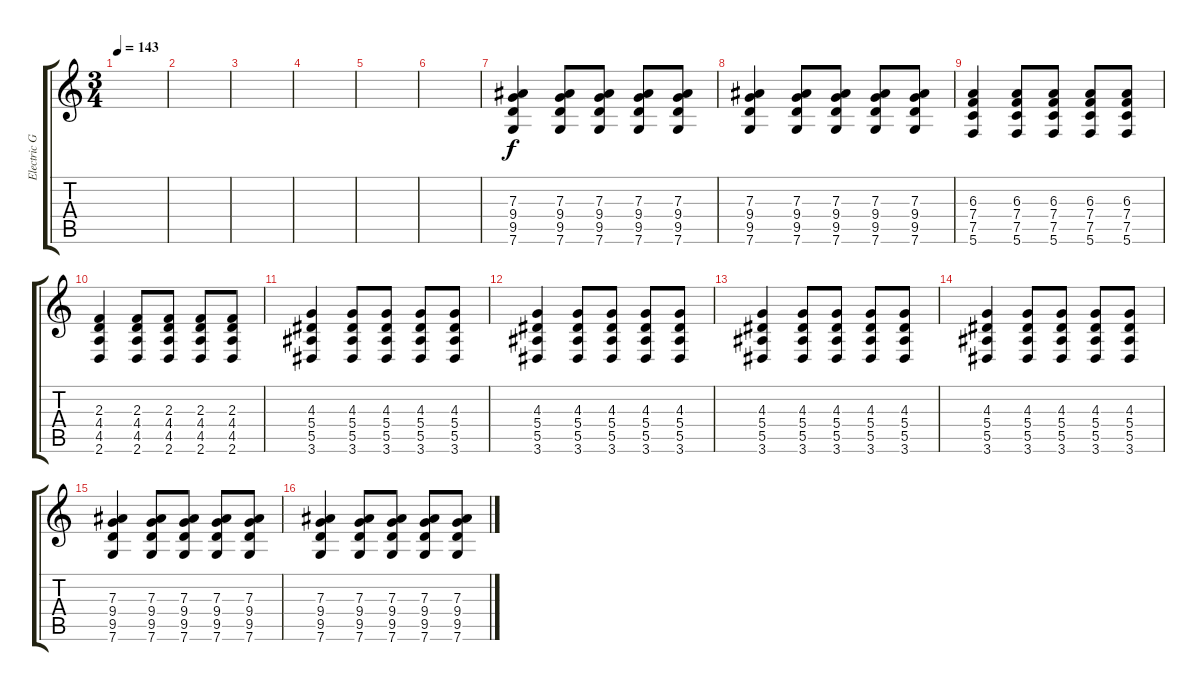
\track ("Electric Guitar" "Electric G") {instrument distortionguitar}
\staff {score tabs}
\tuning (C4 G3 Eb3 Bb2 F2 C2) {hide}
\ts (3 4)
\tempo 143
\clef g2
\ks c
|
|
|
|
|
|
(7.3 9.4 9.5 7.6).4 (7.3 9.4 9.5 7.6).8 (7.3 9.4 9.5 7.6).8 (7.3 9.4 9.5 7.6).8 (7.3 9.4 9.5 7.6).8 |
(7.3 9.4 9.5 7.6).4 (7.3 9.4 9.5 7.6).8 (7.3 9.4 9.5 7.6).8 (7.3 9.4 9.5 7.6).8 (7.3 9.4 9.5 7.6).8 |
(6.3 7.4 7.5 5.6).4 (6.3 7.4 7.5 5.6).8 (6.3 7.4 7.5 5.6).8 (6.3 7.4 7.5 5.6).8 (6.3 7.4 7.5 5.6).8 |
(2.3 4.4 4.5 2.6).4 (2.3 4.4 4.5 2.6).8 (2.3 4.4 4.5 2.6).8 (2.3 4.4 4.5 2.6).8 (2.3 4.4 4.5 2.6).8 |
(4.3 5.4 5.5 3.6).4 (4.3 5.4 5.5 3.6).8 (4.3 5.4 5.5 3.6).8 (4.3 5.4 5.5 3.6).8 (4.3 5.4 5.5 3.6).8 |
(4.3 5.4 5.5 3.6).4 (4.3 5.4 5.5 3.6).8 (4.3 5.4 5.5 3.6).8 (4.3 5.4 5.5 3.6).8 (4.3 5.4 5.5 3.6).8 |
(4.3 5.4 5.5 3.6).4 (4.3 5.4 5.5 3.6).8 (4.3 5.4 5.5 3.6).8 (4.3 5.4 5.5 3.6).8 (4.3 5.4 5.5 3.6).8 |
(4.3 5.4 5.5 3.6).4 (4.3 5.4 5.5 3.6).8 (4.3 5.4 5.5 3.6).8 (4.3 5.4 5.5 3.6).8 (4.3 5.4 5.5 3.6).8 |
(7.3 9.4 9.5 7.6).4 (7.3 9.4 9.5 7.6).8 (7.3 9.4 9.5 7.6).8 (7.3 9.4 9.5 7.6).8 (7.3 9.4 9.5 7.6).8 |
(7.3 9.4 9.5 7.6).4 (7.3 9.4 9.5 7.6).8 (7.3 9.4 9.5 7.6).8 (7.3 9.4 9.5 7.6).8 (7.3 9.4 9.5 7.6).8
